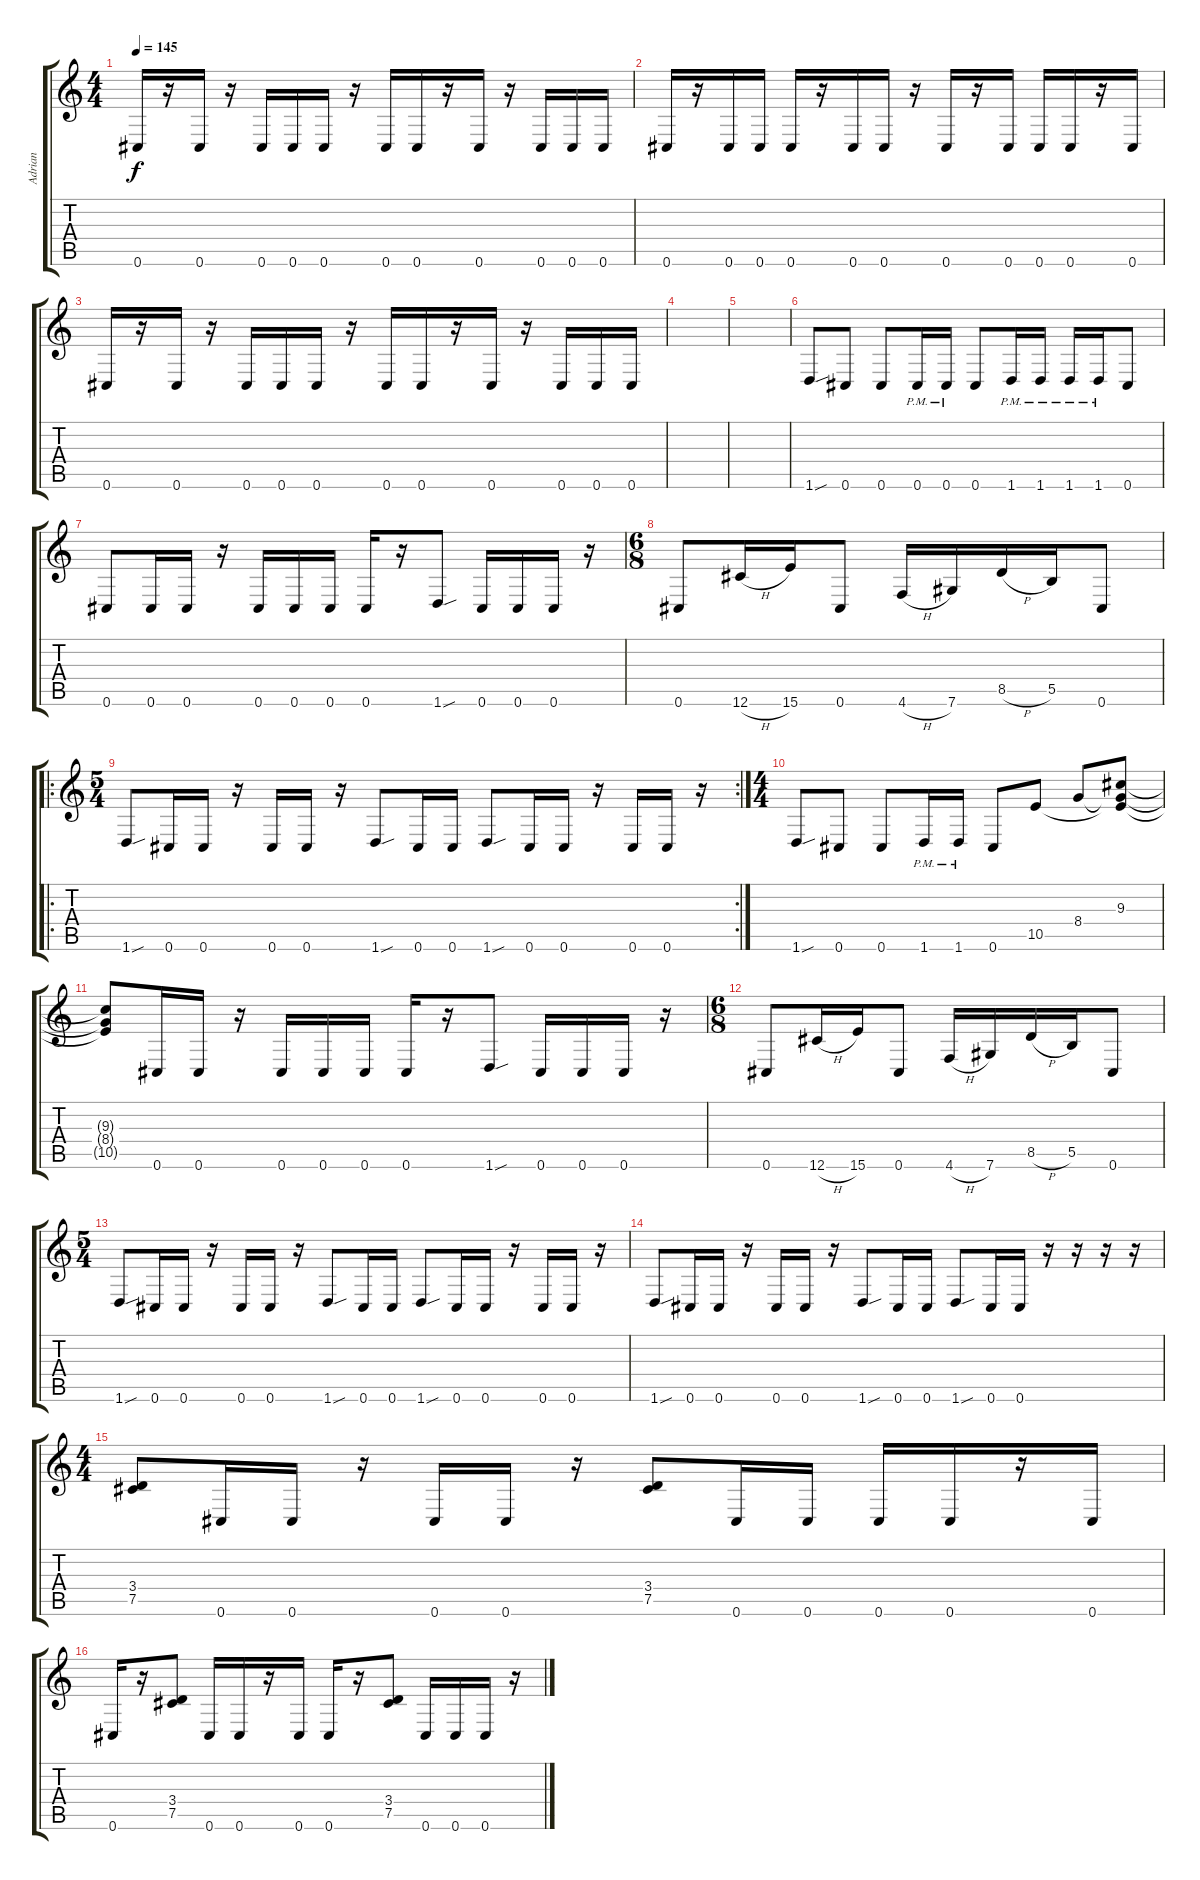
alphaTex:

\track ("Adrian" "Adrian") {instrument distortionguitar}
\staff {score tabs}
\tuning (Db4 Ab3 E3 B2 Gb2 Db2) {hide}
\ts (4 4)
\tempo 145
\clef g2
\ks c
0.6.16{dy f} r.16 0.6.16 r.16 0.6.16 0.6.16 0.6.16 r.16 0.6.16 0.6.16 r.16 0.6.16 r.16 0.6.16 0.6.16 0.6.16 |
0.6.16 r.16 0.6.16 0.6.16 0.6.16 r.16 0.6.16 0.6.16 r.16 0.6.16 r.16 0.6.16 0.6.16 0.6.16 r.16 0.6.16 |
0.6.16 r.16 0.6.16 r.16 0.6.16 0.6.16 0.6.16 r.16 0.6.16 0.6.16 r.16 0.6.16 r.16 0.6.16 0.6.16 0.6.16 |
|
|
1.6{sou}.8 0.6.8 0.6.8 0.6{pm}.16 0.6{pm}.16 0.6.8 1.6{pm}.16 1.6{pm}.16 1.6{pm}.16 1.6{pm}.16 0.6.8 |
0.6.8 0.6.16 0.6.16 r.16 0.6.16 0.6.16 0.6.16 0.6.16 r.16 1.6{sou}.8 0.6.16 0.6.16 0.6.16 r.16 |
\ts (6 8)
0.6.8 12.6{h}.16 15.6.16 0.6.8 4.6{h}.16 7.6.16 8.5{h}.16 5.5.16 0.6.8 |
\ro
\rc 2
\ts (5 4)
1.6{sou}.8 0.6.16 0.6.16 r.16 0.6.16 0.6.16 r.16 1.6{sou}.8 0.6.16 0.6.16 1.6{sou}.8 0.6.16 0.6.16 r.16 0.6.16 0.6.16 r.16 |
\ts (4 4)
1.6{sou}.8 0.6.8 0.6.8 1.6{pm}.16 1.6{pm}.16 0.6.8 10.5.8 8.4.8 (9.3 8.4{t} 10.5{t}).8 |
(9.3{t} 8.4{t} 10.5{t}).8 0.6.16 0.6.16 r.16 0.6.16 0.6.16 0.6.16 0.6.16 r.16 1.6{sou}.8 0.6.16 0.6.16 0.6.16 r.16 |
\ts (6 8)
0.6.8 12.6{h}.16 15.6.16 0.6.8 4.6{h}.16 7.6.16 8.5{h}.16 5.5.16 0.6.8 |
\ts (5 4)
1.6{sou}.8 0.6.16 0.6.16 r.16 0.6.16 0.6.16 r.16 1.6{sou}.8 0.6.16 0.6.16 1.6{sou}.8 0.6.16 0.6.16 r.16 0.6.16 0.6.16 r.16 |
1.6{sou}.8 0.6.16 0.6.16 r.16 0.6.16 0.6.16 r.16 1.6{sou}.8 0.6.16 0.6.16 1.6{sou}.8 0.6.16 0.6.16 r.16 r.16 r.16 r.16 |
\ts (4 4)
(3.4 7.5).8 0.6.16 0.6.16 r.16 0.6.16 0.6.16 r.16 (3.4 7.5).8 0.6.16 0.6.16 0.6.16 0.6.16 r.16 0.6.16 |
0.6.16 r.16 (3.4 7.5).8 0.6.16 0.6.16 r.16 0.6.16 0.6.16 r.16 (3.4 7.5).8 0.6.16 0.6.16 0.6.16 r.16
